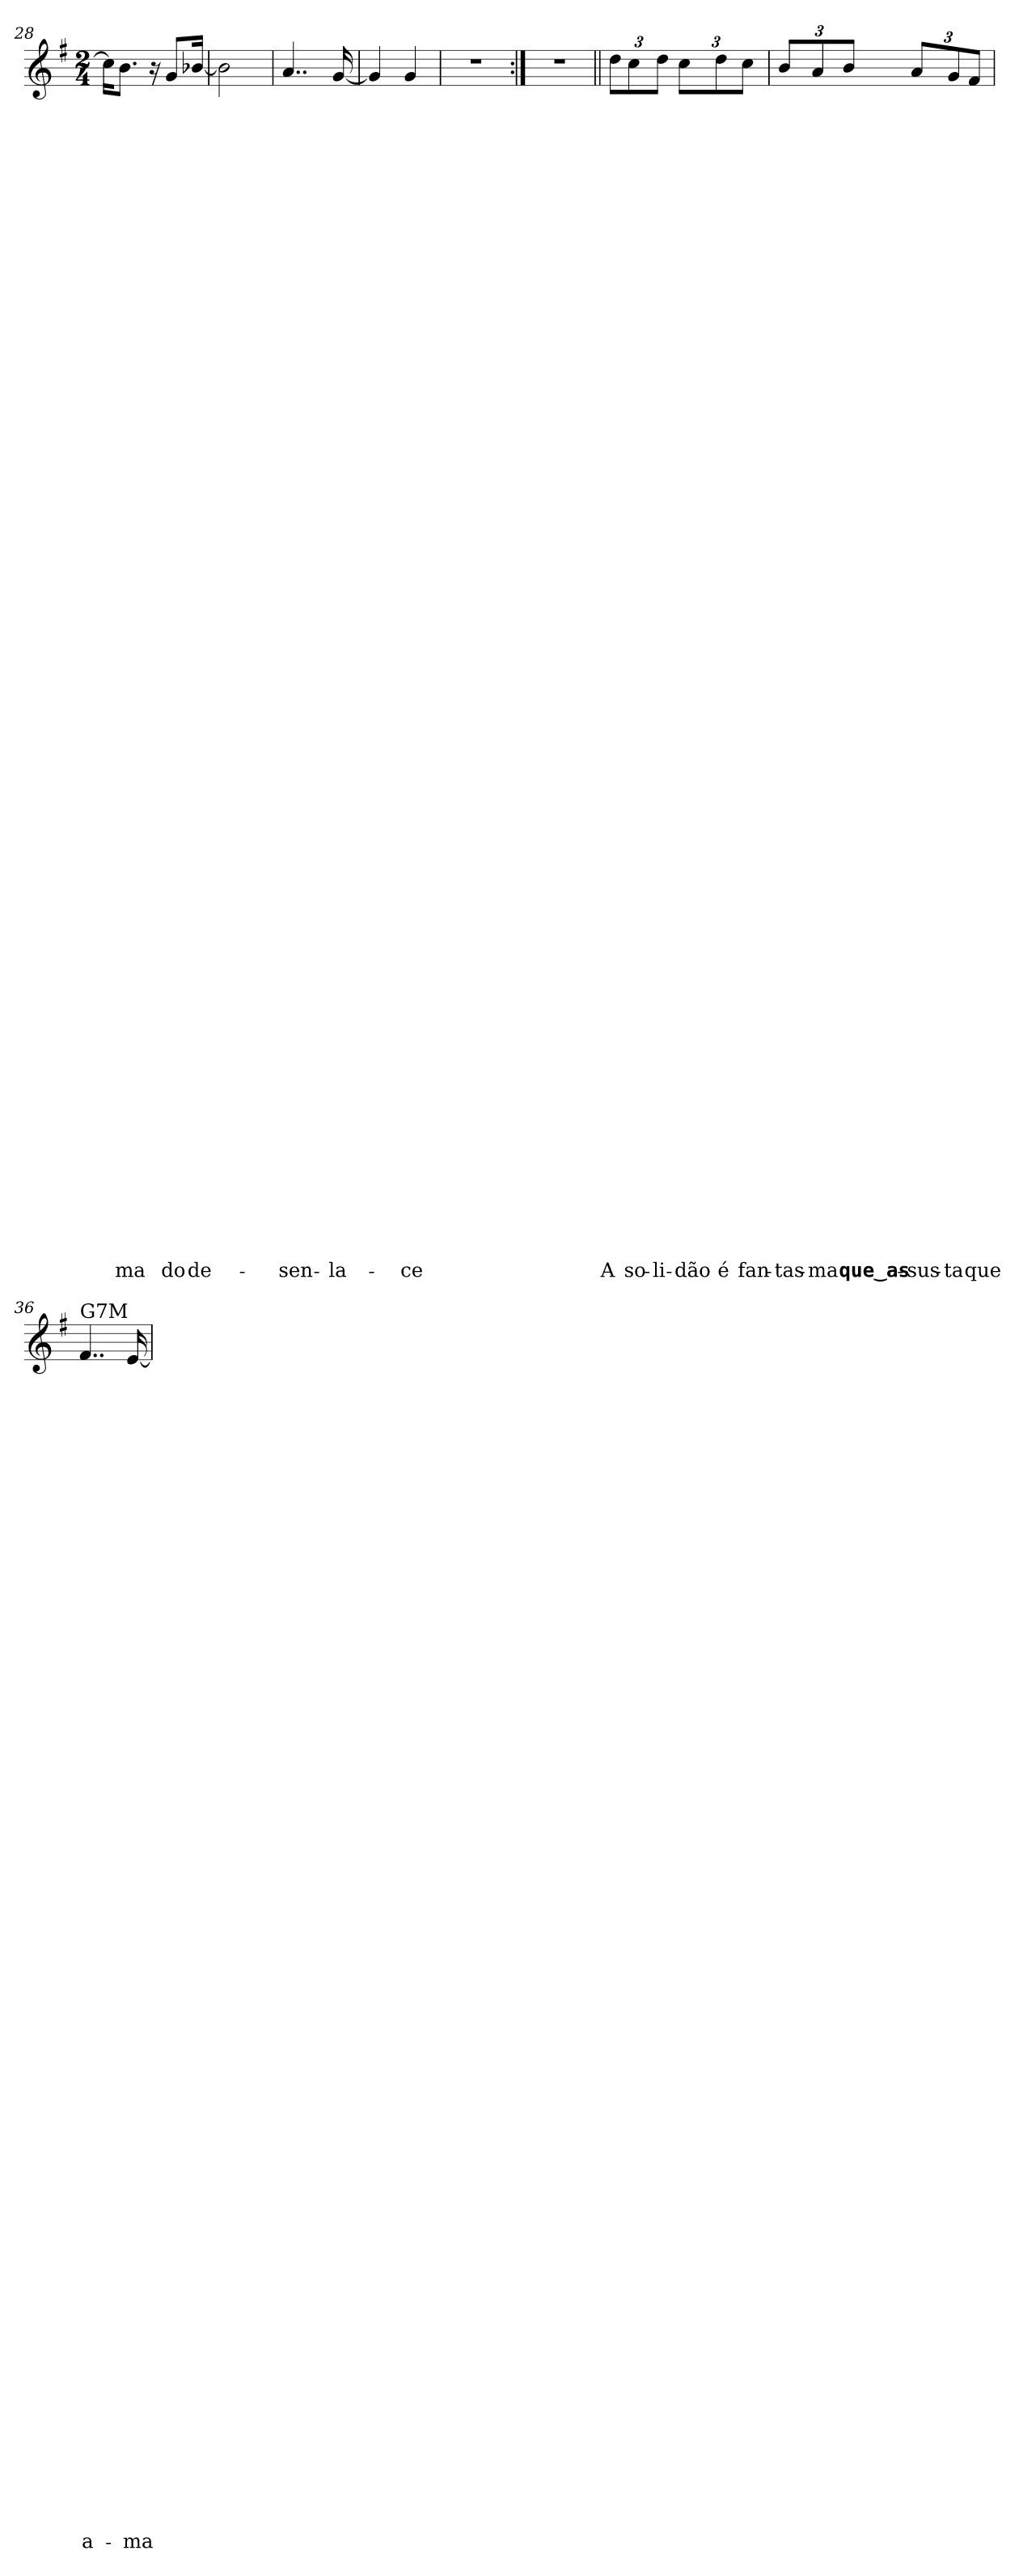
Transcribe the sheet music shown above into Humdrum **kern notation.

**kern	**text	**text	**text	**text	**text	**text	**text	**text	**text	**text	**text	**text	**text	**text	**text	**text	**text	**text	**text	**text	**text	**text	**text	**text	**text	**text	**text	**text	**text	**text	**text	**text	**text	**text	**text	**text	**text	**text	**text	**text	**text	**text	**text	**text	**text	**text	**text	**text	**text	**text	**text	**text	**text	**text	**text	**text	**text	**text	**text	**text	**text
*part1	*part1	*part1	*part1	*part1	*part1	*part1	*part1	*part1	*part1	*part1	*part1	*part1	*part1	*part1	*part1	*part1	*part1	*part1	*part1	*part1	*part1	*part1	*part1	*part1	*part1	*part1	*part1	*part1	*part1	*part1	*part1	*part1	*part1	*part1	*part1	*part1	*part1	*part1	*part1	*part1	*part1	*part1	*part1	*part1	*part1	*part1	*part1	*part1	*part1	*part1	*part1	*part1	*part1	*part1	*part1	*part1	*part1	*part1	*part1	*part1	*part1
*staff1	*staff1	*staff1	*staff1	*staff1	*staff1	*staff1	*staff1	*staff1	*staff1	*staff1	*staff1	*staff1	*staff1	*staff1	*staff1	*staff1	*staff1	*staff1	*staff1	*staff1	*staff1	*staff1	*staff1	*staff1	*staff1	*staff1	*staff1	*staff1	*staff1	*staff1	*staff1	*staff1	*staff1	*staff1	*staff1	*staff1	*staff1	*staff1	*staff1	*staff1	*staff1	*staff1	*staff1	*staff1	*staff1	*staff1	*staff1	*staff1	*staff1	*staff1	*staff1	*staff1	*staff1	*staff1	*staff1	*staff1	*staff1	*staff1	*staff1	*staff1	*staff1
*clefG2	*	*	*	*	*	*	*	*	*	*	*	*	*	*	*	*	*	*	*	*	*	*	*	*	*	*	*	*	*	*	*	*	*	*	*	*	*	*	*	*	*	*	*	*	*	*	*	*	*	*	*	*	*	*	*	*	*	*	*	*	*
*k[f#]	*	*	*	*	*	*	*	*	*	*	*	*	*	*	*	*	*	*	*	*	*	*	*	*	*	*	*	*	*	*	*	*	*	*	*	*	*	*	*	*	*	*	*	*	*	*	*	*	*	*	*	*	*	*	*	*	*	*	*	*	*
*G:	*	*	*	*	*	*	*	*	*	*	*	*	*	*	*	*	*	*	*	*	*	*	*	*	*	*	*	*	*	*	*	*	*	*	*	*	*	*	*	*	*	*	*	*	*	*	*	*	*	*	*	*	*	*	*	*	*	*	*	*	*
*M2/4	*	*	*	*	*	*	*	*	*	*	*	*	*	*	*	*	*	*	*	*	*	*	*	*	*	*	*	*	*	*	*	*	*	*	*	*	*	*	*	*	*	*	*	*	*	*	*	*	*	*	*	*	*	*	*	*	*	*	*	*	*
=28	=28	=28	=28	=28	=28	=28	=28	=28	=28	=28	=28	=28	=28	=28	=28	=28	=28	=28	=28	=28	=28	=28	=28	=28	=28	=28	=28	=28	=28	=28	=28	=28	=28	=28	=28	=28	=28	=28	=28	=28	=28	=28	=28	=28	=28	=28	=28	=28	=28	=28	=28	=28	=28	=28	=28	=28	=28	=28	=28	=28	=28
16cc\KL]	.	.	.	.	.	.	.	.	.	.	.	.	.	.	.	.	.	.	.	.	.	.	.	.	.	.	.	.	.	.	.	.	.	.	.	.	.	.	.	.	.	.	.	.	.	.	.	.	.	.	.	.	.	.	.	.	.	.	.	.	.
!	!	!	!	!	!	!	!	!	!	!	!	!	!	!	!	!	!	!	!	!	!	!	!	!	!	!	!	!	!	!	!	!	!	!	!	!	!	!	!	!	!	!	!	!	!	!	!	!	!	!	!	!	!	!	!	!	!	!	!	!	!LO:LY:b
8.b\J	.	.	.	.	.	.	.	.	.	.	.	.	.	.	.	.	.	.	.	.	.	.	.	.	.	.	.	.	.	.	.	.	.	.	.	.	.	.	.	.	.	.	.	.	.	.	.	.	.	.	.	.	.	.	.	.	.	.	.	.	-ma
16r	.	.	.	.	.	.	.	.	.	.	.	.	.	.	.	.	.	.	.	.	.	.	.	.	.	.	.	.	.	.	.	.	.	.	.	.	.	.	.	.	.	.	.	.	.	.	.	.	.	.	.	.	.	.	.	.	.	.	.	.	.
!	!	!	!	!	!	!	!	!	!	!	!	!	!	!	!	!	!	!	!	!	!	!	!	!	!	!	!	!	!	!	!	!	!	!	!	!	!	!	!	!	!	!	!	!	!	!	!	!	!	!	!	!	!	!	!	!	!	!	!	!	!LO:LY:b
8g/L	.	.	.	.	.	.	.	.	.	.	.	.	.	.	.	.	.	.	.	.	.	.	.	.	.	.	.	.	.	.	.	.	.	.	.	.	.	.	.	.	.	.	.	.	.	.	.	.	.	.	.	.	.	.	.	.	.	.	.	.	do
!	!	!	!	!	!	!	!	!	!	!	!	!	!	!	!	!	!	!	!	!	!	!	!	!	!	!	!	!	!	!	!	!	!	!	!	!	!	!	!	!	!	!	!	!	!	!	!	!	!	!	!	!	!	!	!	!	!	!	!	!	!LO:LY:b
[16b-X/Jk	.	.	.	.	.	.	.	.	.	.	.	.	.	.	.	.	.	.	.	.	.	.	.	.	.	.	.	.	.	.	.	.	.	.	.	.	.	.	.	.	.	.	.	.	.	.	.	.	.	.	.	.	.	.	.	.	.	.	.	.	de-
=29	=29	=29	=29	=29	=29	=29	=29	=29	=29	=29	=29	=29	=29	=29	=29	=29	=29	=29	=29	=29	=29	=29	=29	=29	=29	=29	=29	=29	=29	=29	=29	=29	=29	=29	=29	=29	=29	=29	=29	=29	=29	=29	=29	=29	=29	=29	=29	=29	=29	=29	=29	=29	=29	=29	=29	=29	=29	=29	=29	=29	=29
2b-\]	.	.	.	.	.	.	.	.	.	.	.	.	.	.	.	.	.	.	.	.	.	.	.	.	.	.	.	.	.	.	.	.	.	.	.	.	.	.	.	.	.	.	.	.	.	.	.	.	.	.	.	.	.	.	.	.	.	.	.	.	.
=30	=30	=30	=30	=30	=30	=30	=30	=30	=30	=30	=30	=30	=30	=30	=30	=30	=30	=30	=30	=30	=30	=30	=30	=30	=30	=30	=30	=30	=30	=30	=30	=30	=30	=30	=30	=30	=30	=30	=30	=30	=30	=30	=30	=30	=30	=30	=30	=30	=30	=30	=30	=30	=30	=30	=30	=30	=30	=30	=30	=30	=30
!	!	!	!	!	!	!	!	!	!	!	!	!	!	!	!	!	!	!	!	!	!	!	!	!	!	!	!	!	!	!	!	!	!	!	!	!	!	!	!	!	!	!	!	!	!	!	!	!	!	!	!	!	!	!	!	!	!	!	!	!	!LO:LY:b
4..a/	.	.	.	.	.	.	.	.	.	.	.	.	.	.	.	.	.	.	.	.	.	.	.	.	.	.	.	.	.	.	.	.	.	.	.	.	.	.	.	.	.	.	.	.	.	.	.	.	.	.	.	.	.	.	.	.	.	.	.	.	-sen-
!	!	!	!	!	!	!	!	!	!	!	!	!	!	!	!	!	!	!	!	!	!	!	!	!	!	!	!	!	!	!	!	!	!	!	!	!	!	!	!	!	!	!	!	!	!	!	!	!	!	!	!	!	!	!	!	!	!	!	!	!	!LO:LY:b
[16g/	.	.	.	.	.	.	.	.	.	.	.	.	.	.	.	.	.	.	.	.	.	.	.	.	.	.	.	.	.	.	.	.	.	.	.	.	.	.	.	.	.	.	.	.	.	.	.	.	.	.	.	.	.	.	.	.	.	.	.	.	-la-
!!LO:LB:g=z
=31	=31	=31	=31	=31	=31	=31	=31	=31	=31	=31	=31	=31	=31	=31	=31	=31	=31	=31	=31	=31	=31	=31	=31	=31	=31	=31	=31	=31	=31	=31	=31	=31	=31	=31	=31	=31	=31	=31	=31	=31	=31	=31	=31	=31	=31	=31	=31	=31	=31	=31	=31	=31	=31	=31	=31	=31	=31	=31	=31	=31	=31
4g/]	.	.	.	.	.	.	.	.	.	.	.	.	.	.	.	.	.	.	.	.	.	.	.	.	.	.	.	.	.	.	.	.	.	.	.	.	.	.	.	.	.	.	.	.	.	.	.	.	.	.	.	.	.	.	.	.	.	.	.	.	.
!	!	!	!	!	!	!	!	!	!	!	!	!	!	!	!	!	!	!	!	!	!	!	!	!	!	!	!	!	!	!	!	!	!	!	!	!	!	!	!	!	!	!	!	!	!	!	!	!	!	!	!	!	!	!	!	!	!	!	!	!	!LO:LY:b
4g/	.	.	.	.	.	.	.	.	.	.	.	.	.	.	.	.	.	.	.	.	.	.	.	.	.	.	.	.	.	.	.	.	.	.	.	.	.	.	.	.	.	.	.	.	.	.	.	.	.	.	.	.	.	.	.	.	.	.	.	.	-ce
=32	=32	=32	=32	=32	=32	=32	=32	=32	=32	=32	=32	=32	=32	=32	=32	=32	=32	=32	=32	=32	=32	=32	=32	=32	=32	=32	=32	=32	=32	=32	=32	=32	=32	=32	=32	=32	=32	=32	=32	=32	=32	=32	=32	=32	=32	=32	=32	=32	=32	=32	=32	=32	=32	=32	=32	=32	=32	=32	=32	=32	=32
2r	.	.	.	.	.	.	.	.	.	.	.	.	.	.	.	.	.	.	.	.	.	.	.	.	.	.	.	.	.	.	.	.	.	.	.	.	.	.	.	.	.	.	.	.	.	.	.	.	.	.	.	.	.	.	.	.	.	.	.	.	.
=33:|!	=33:|!	=33:|!	=33:|!	=33:|!	=33:|!	=33:|!	=33:|!	=33:|!	=33:|!	=33:|!	=33:|!	=33:|!	=33:|!	=33:|!	=33:|!	=33:|!	=33:|!	=33:|!	=33:|!	=33:|!	=33:|!	=33:|!	=33:|!	=33:|!	=33:|!	=33:|!	=33:|!	=33:|!	=33:|!	=33:|!	=33:|!	=33:|!	=33:|!	=33:|!	=33:|!	=33:|!	=33:|!	=33:|!	=33:|!	=33:|!	=33:|!	=33:|!	=33:|!	=33:|!	=33:|!	=33:|!	=33:|!	=33:|!	=33:|!	=33:|!	=33:|!	=33:|!	=33:|!	=33:|!	=33:|!	=33:|!	=33:|!	=33:|!	=33:|!	=33:|!	=33:|!
2r	.	.	.	.	.	.	.	.	.	.	.	.	.	.	.	.	.	.	.	.	.	.	.	.	.	.	.	.	.	.	.	.	.	.	.	.	.	.	.	.	.	.	.	.	.	.	.	.	.	.	.	.	.	.	.	.	.	.	.	.	.
=34||	=34||	=34||	=34||	=34||	=34||	=34||	=34||	=34||	=34||	=34||	=34||	=34||	=34||	=34||	=34||	=34||	=34||	=34||	=34||	=34||	=34||	=34||	=34||	=34||	=34||	=34||	=34||	=34||	=34||	=34||	=34||	=34||	=34||	=34||	=34||	=34||	=34||	=34||	=34||	=34||	=34||	=34||	=34||	=34||	=34||	=34||	=34||	=34||	=34||	=34||	=34||	=34||	=34||	=34||	=34||	=34||	=34||	=34||	=34||	=34||	=34||
!	!	!	!	!	!	!	!	!	!	!	!	!	!	!	!	!	!	!	!	!	!	!	!	!	!	!	!	!	!	!	!	!	!	!	!	!	!	!	!	!	!	!	!	!	!	!	!	!	!	!	!	!	!	!	!	!	!	!	!	!	!LO:LY:b
12dd\L	.	.	.	.	.	.	.	.	.	.	.	.	.	.	.	.	.	.	.	.	.	.	.	.	.	.	.	.	.	.	.	.	.	.	.	.	.	.	.	.	.	.	.	.	.	.	.	.	.	.	.	.	.	.	.	.	.	.	.	.	A
!	!	!	!	!	!	!	!	!	!	!	!	!	!	!	!	!	!	!	!	!	!	!	!	!	!	!	!	!	!	!	!	!	!	!	!	!	!	!	!	!	!	!	!	!	!	!	!	!	!	!	!	!	!	!	!	!	!	!	!	!	!LO:LY:b
12cc\	.	.	.	.	.	.	.	.	.	.	.	.	.	.	.	.	.	.	.	.	.	.	.	.	.	.	.	.	.	.	.	.	.	.	.	.	.	.	.	.	.	.	.	.	.	.	.	.	.	.	.	.	.	.	.	.	.	.	.	.	so-
!	!	!	!	!	!	!	!	!	!	!	!	!	!	!	!	!	!	!	!	!	!	!	!	!	!	!	!	!	!	!	!	!	!	!	!	!	!	!	!	!	!	!	!	!	!	!	!	!	!	!	!	!	!	!	!	!	!	!	!	!	!LO:LY:b
12dd\J	.	.	.	.	.	.	.	.	.	.	.	.	.	.	.	.	.	.	.	.	.	.	.	.	.	.	.	.	.	.	.	.	.	.	.	.	.	.	.	.	.	.	.	.	.	.	.	.	.	.	.	.	.	.	.	.	.	.	.	.	-li-
!	!	!	!	!	!	!	!	!	!	!	!	!	!	!	!	!	!	!	!	!	!	!	!	!	!	!	!	!	!	!	!	!	!	!	!	!	!	!	!	!	!	!	!	!	!	!	!	!	!	!	!	!	!	!	!	!	!	!	!	!	!LO:LY:b
12cc\L	.	.	.	.	.	.	.	.	.	.	.	.	.	.	.	.	.	.	.	.	.	.	.	.	.	.	.	.	.	.	.	.	.	.	.	.	.	.	.	.	.	.	.	.	.	.	.	.	.	.	.	.	.	.	.	.	.	.	.	.	-dão
!	!	!	!	!	!	!	!	!	!	!	!	!	!	!	!	!	!	!	!	!	!	!	!	!	!	!	!	!	!	!	!	!	!	!	!	!	!	!	!	!	!	!	!	!	!	!	!	!	!	!	!	!	!	!	!	!	!	!	!	!	!LO:LY:b
12dd\	.	.	.	.	.	.	.	.	.	.	.	.	.	.	.	.	.	.	.	.	.	.	.	.	.	.	.	.	.	.	.	.	.	.	.	.	.	.	.	.	.	.	.	.	.	.	.	.	.	.	.	.	.	.	.	.	.	.	.	.	é
!	!	!	!	!	!	!	!	!	!	!	!	!	!	!	!	!	!	!	!	!	!	!	!	!	!	!	!	!	!	!	!	!	!	!	!	!	!	!	!	!	!	!	!	!	!	!	!	!	!	!	!	!	!	!	!	!	!	!	!	!	!LO:LY:b
12cc\J	.	.	.	.	.	.	.	.	.	.	.	.	.	.	.	.	.	.	.	.	.	.	.	.	.	.	.	.	.	.	.	.	.	.	.	.	.	.	.	.	.	.	.	.	.	.	.	.	.	.	.	.	.	.	.	.	.	.	.	.	fan-
=35	=35	=35	=35	=35	=35	=35	=35	=35	=35	=35	=35	=35	=35	=35	=35	=35	=35	=35	=35	=35	=35	=35	=35	=35	=35	=35	=35	=35	=35	=35	=35	=35	=35	=35	=35	=35	=35	=35	=35	=35	=35	=35	=35	=35	=35	=35	=35	=35	=35	=35	=35	=35	=35	=35	=35	=35	=35	=35	=35	=35	=35
!	!	!	!	!	!	!	!	!	!	!	!	!	!	!	!	!	!	!	!	!	!	!	!	!	!	!	!	!	!	!	!	!	!	!	!	!	!	!	!	!	!	!	!	!	!	!	!	!	!	!	!	!	!	!	!	!	!	!	!	!	!LO:LY:b
12b/L	.	.	.	.	.	.	.	.	.	.	.	.	.	.	.	.	.	.	.	.	.	.	.	.	.	.	.	.	.	.	.	.	.	.	.	.	.	.	.	.	.	.	.	.	.	.	.	.	.	.	.	.	.	.	.	.	.	.	.	.	-tas-
!	!	!	!	!	!	!	!	!	!	!	!	!	!	!	!	!	!	!	!	!	!	!	!	!	!	!	!	!	!	!	!	!	!	!	!	!	!	!	!	!	!	!	!	!	!	!	!	!	!	!	!	!	!	!	!	!	!	!	!	!	!LO:LY:b
12a/	.	.	.	.	.	.	.	.	.	.	.	.	.	.	.	.	.	.	.	.	.	.	.	.	.	.	.	.	.	.	.	.	.	.	.	.	.	.	.	.	.	.	.	.	.	.	.	.	.	.	.	.	.	.	.	.	.	.	.	.	-ma
!	!	!	!	!	!	!	!	!	!	!	!	!	!	!	!	!	!	!	!	!	!	!	!	!	!	!	!	!	!	!	!	!	!	!	!	!	!	!	!	!	!	!	!	!	!	!	!	!	!	!	!	!	!	!	!	!	!	!	!	!	!LO:LY:b
12b/J	.	.	.	.	.	.	.	.	.	.	.	.	.	.	.	.	.	.	.	.	.	.	.	.	.	.	.	.	.	.	.	.	.	.	.	.	.	.	.	.	.	.	.	.	.	.	.	.	.	.	.	.	.	.	.	.	.	.	.	.	que‿as-
!	!	!	!	!	!	!	!	!	!	!	!	!	!	!	!	!	!	!	!	!	!	!	!	!	!	!	!	!	!	!	!	!	!	!	!	!	!	!	!	!	!	!	!	!	!	!	!	!	!	!	!	!	!	!	!	!	!	!	!	!	!LO:LY:b
12a/L	.	.	.	.	.	.	.	.	.	.	.	.	.	.	.	.	.	.	.	.	.	.	.	.	.	.	.	.	.	.	.	.	.	.	.	.	.	.	.	.	.	.	.	.	.	.	.	.	.	.	.	.	.	.	.	.	.	.	.	.	-sus-
!	!	!	!	!	!	!	!	!	!	!	!	!	!	!	!	!	!	!	!	!	!	!	!	!	!	!	!	!	!	!	!	!	!	!	!	!	!	!	!	!	!	!	!	!	!	!	!	!	!	!	!	!	!	!	!	!	!	!	!	!	!LO:LY:b
12g/	.	.	.	.	.	.	.	.	.	.	.	.	.	.	.	.	.	.	.	.	.	.	.	.	.	.	.	.	.	.	.	.	.	.	.	.	.	.	.	.	.	.	.	.	.	.	.	.	.	.	.	.	.	.	.	.	.	.	.	.	-ta
!	!	!	!	!	!	!	!	!	!	!	!	!	!	!	!	!	!	!	!	!	!	!	!	!	!	!	!	!	!	!	!	!	!	!	!	!	!	!	!	!	!	!	!	!	!	!	!	!	!	!	!	!	!	!	!	!	!	!	!	!	!LO:LY:b
12f#/J	.	.	.	.	.	.	.	.	.	.	.	.	.	.	.	.	.	.	.	.	.	.	.	.	.	.	.	.	.	.	.	.	.	.	.	.	.	.	.	.	.	.	.	.	.	.	.	.	.	.	.	.	.	.	.	.	.	.	.	.	que
=36	=36	=36	=36	=36	=36	=36	=36	=36	=36	=36	=36	=36	=36	=36	=36	=36	=36	=36	=36	=36	=36	=36	=36	=36	=36	=36	=36	=36	=36	=36	=36	=36	=36	=36	=36	=36	=36	=36	=36	=36	=36	=36	=36	=36	=36	=36	=36	=36	=36	=36	=36	=36	=36	=36	=36	=36	=36	=36	=36	=36	=36
!LO:TX:a:t=G7M	!	!	!	!	!	!	!	!	!	!	!	!	!	!	!	!	!	!	!	!	!	!	!	!	!	!	!	!	!	!	!	!	!	!	!	!	!	!	!	!	!	!	!	!	!	!	!	!	!	!	!	!	!	!	!	!	!	!	!	!	!
!	!	!	!	!	!	!	!	!	!	!	!	!	!	!	!	!	!	!	!	!	!	!	!	!	!	!	!	!	!	!	!	!	!	!	!	!	!	!	!	!	!	!	!	!	!	!	!	!	!	!	!	!	!	!	!	!	!	!	!	!	!LO:LY:b
4..f#/	.	.	.	.	.	.	.	.	.	.	.	.	.	.	.	.	.	.	.	.	.	.	.	.	.	.	.	.	.	.	.	.	.	.	.	.	.	.	.	.	.	.	.	.	.	.	.	.	.	.	.	.	.	.	.	.	.	.	.	.	a-
!	!	!	!	!	!	!	!	!	!	!	!	!	!	!	!	!	!	!	!	!	!	!	!	!	!	!	!	!	!	!	!	!	!	!	!	!	!	!	!	!	!	!	!	!	!	!	!	!	!	!	!	!	!	!	!	!	!	!	!	!	!LO:LY:b
[16e/	.	.	.	.	.	.	.	.	.	.	.	.	.	.	.	.	.	.	.	.	.	.	.	.	.	.	.	.	.	.	.	.	.	.	.	.	.	.	.	.	.	.	.	.	.	.	.	.	.	.	.	.	.	.	.	.	.	.	.	.	-ma
=	=	=	=	=	=	=	=	=	=	=	=	=	=	=	=	=	=	=	=	=	=	=	=	=	=	=	=	=	=	=	=	=	=	=	=	=	=	=	=	=	=	=	=	=	=	=	=	=	=	=	=	=	=	=	=	=	=	=	=	=	=
*-	*-	*-	*-	*-	*-	*-	*-	*-	*-	*-	*-	*-	*-	*-	*-	*-	*-	*-	*-	*-	*-	*-	*-	*-	*-	*-	*-	*-	*-	*-	*-	*-	*-	*-	*-	*-	*-	*-	*-	*-	*-	*-	*-	*-	*-	*-	*-	*-	*-	*-	*-	*-	*-	*-	*-	*-	*-	*-	*-	*-	*-
